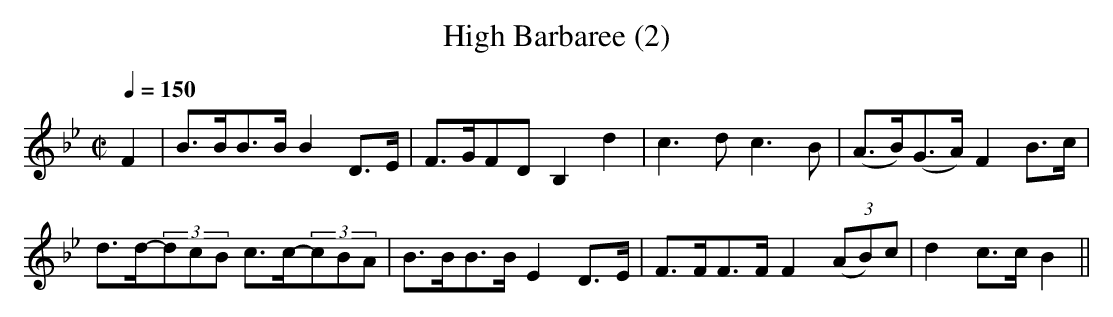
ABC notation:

X:1
T:High Barbaree (2)
M:C|
L:1/8
Q:1/4=150
K:Bb
F2|\
B>BB>B B2D>E|F>GFD B,2d2|c3d c3B|(A>B)(G>A) F2B>c|
d>d-(3dcB c>c-(3cBA|B>BB>B E2D>E|F>FF>F F2(3(AB)c|d2c>c B2||
